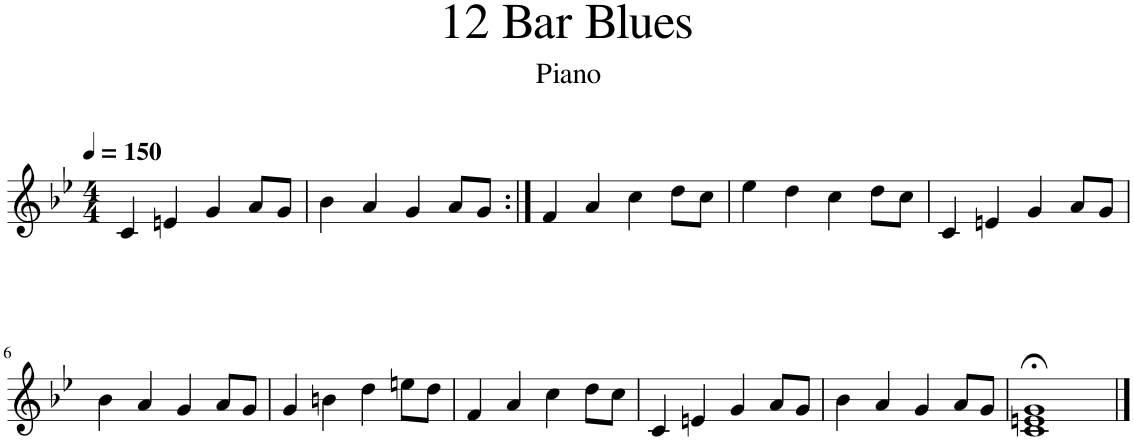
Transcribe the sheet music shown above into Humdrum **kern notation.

**kern
*part1
*staff1
*I"Piano
*I'Pno.
*clefG2
*k[b-e-]
*M4/4
*MM150
=1
4c/
4en/
4g/
8a/L
8g/J
=2
4b-\
4a/
4g/
8a/L
8g/J
=3:|!
4f/
4a/
4cc\
8dd\L
8cc\J
=4
4ee-\
4dd\
4cc\
8dd\L
8cc\J
=5
4c/
4en/
4g/
8a/L
8g/J
!!LO:LB:g=z
=6
4b-\
4a/
4g/
8a/L
8g/J
=7
4g/
4bn\
4dd\
8een\L
8dd\J
=8
4f/
4a/
4cc\
8dd\L
8cc\J
=9
4c/
4en/
4g/
8a/L
8g/J
=10
4b-\
4a/
4g/
8a/L
8g/J
=11
1c;< 1en;< 1g;<
==
*-
